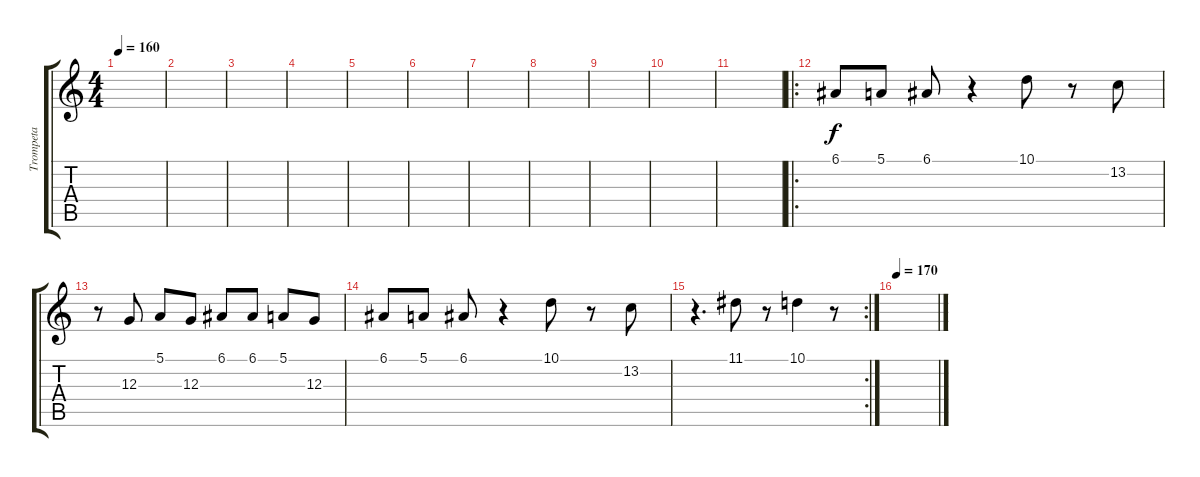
\track ("Trompeta" "Trompeta") {instrument trumpet}
\staff {score tabs}
\tuning (E4 B3 G3 D3 A2 E2) {hide}
\ts (4 4)
\tempo 160
\clef g2
\ks c
|
|
|
|
|
|
|
|
|
|
|
\ro
6.1.8 5.1.8 6.1.8 r.4 10.1.8 r.8 13.2.8 |
r.8 12.3.8 5.1.8 12.3.8 6.1.8 6.1.8 5.1.8 12.3.8 |
6.1.8 5.1.8 6.1.8 r.4 10.1.8 r.8 13.2.8 |
\rc 2
r.4{d} 11.1.8 r.8 10.1.4 r.8 |
\tempo 170
